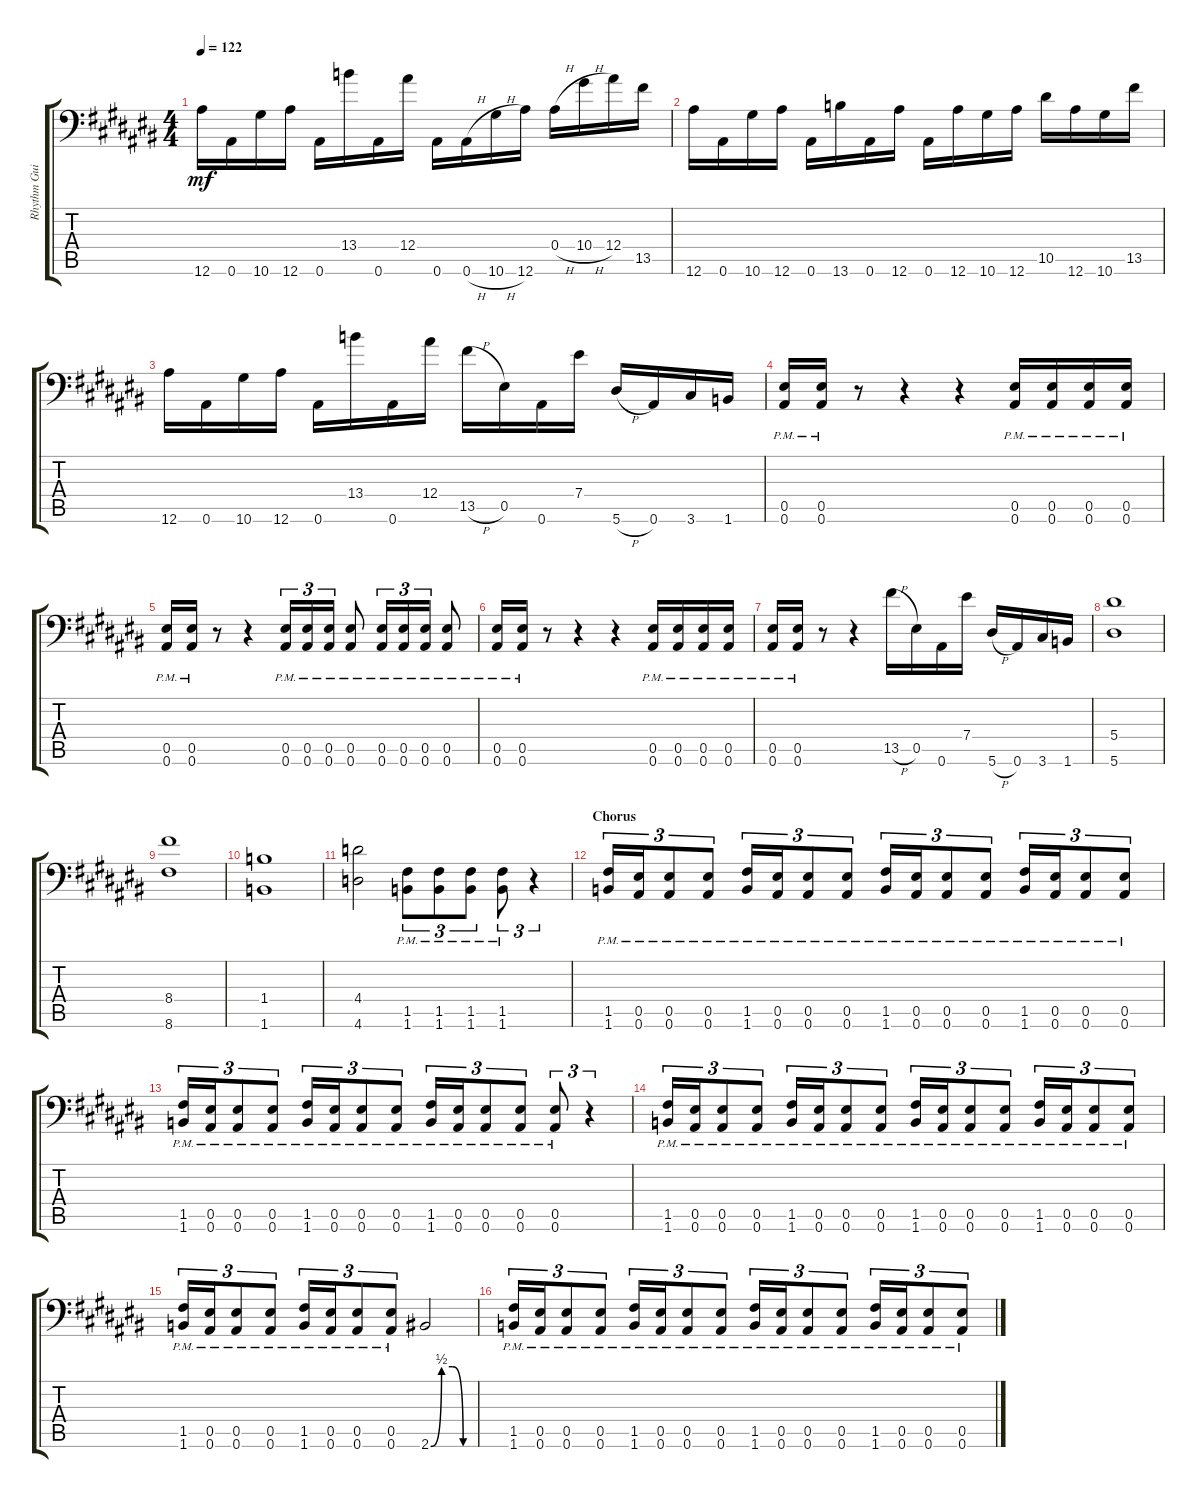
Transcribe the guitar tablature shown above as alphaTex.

\track ("Rhythm Guitar R" "Rhythm Gui") {instrument distortionguitar}
\staff {score tabs}
\tuning (C4 G3 Eb3 Bb2 F2 Bb1) {hide}
\ts (4 4)
\tempo 122
\clef f4
\ks a#minor
12.6.16{dy mf} 0.6.16 10.6.16 12.6.16 0.6.16 13.4.16 0.6.16 12.4.16 0.6.16 0.6{h}.16 10.6{h}.16 12.6.16 0.4{h}.16 10.4{h}.16 12.4.16 13.5.16 |
12.6.16 0.6.16 10.6.16 12.6.16 0.6.16 13.6.16 0.6.16 12.6.16 0.6.16 12.6.16 10.6.16 12.6.16 10.5.16 12.6.16 10.6.16 13.5.16 |
12.6.16 0.6.16 10.6.16 12.6.16 0.6.16 13.4.16 0.6.16 12.4.16 13.5{h}.16 0.5.16 0.6.16 7.4.16 5.6{h}.16 0.6.16 3.6.16 1.6.16 |
(0.5{pm} 0.6{pm}).16 (0.5{pm} 0.6{pm}).16 r.8 r.4 r.4 (0.5{pm} 0.6{pm}).16 (0.5{pm} 0.6{pm}).16 (0.5{pm} 0.6{pm}).16 (0.5{pm} 0.6{pm}).16 |
(0.5{pm} 0.6{pm}).16 (0.5{pm} 0.6{pm}).16 r.8 r.4 (0.5{pm} 0.6{pm}).16{tu (3 2)} (0.5{pm} 0.6{pm}).16{tu (3 2)} (0.5{pm} 0.6{pm}).16{tu (3 2)} (0.5{pm} 0.6{pm}).8 (0.5{pm} 0.6{pm}).16{tu (3 2)} (0.5{pm} 0.6{pm}).16{tu (3 2)} (0.5{pm} 0.6{pm}).16{tu (3 2)} (0.5{pm} 0.6{pm}).8 |
(0.5{pm} 0.6{pm}).16 (0.5{pm} 0.6{pm}).16 r.8 r.4 r.4 (0.5{pm} 0.6{pm}).16 (0.5{pm} 0.6{pm}).16 (0.5{pm} 0.6{pm}).16 (0.5{pm} 0.6{pm}).16 |
(0.5{pm} 0.6{pm}).16 (0.5{pm} 0.6{pm}).16 r.8 r.4 13.5{h}.16 0.5.16 0.6.16 7.4.16 5.6{h}.16 0.6.16 3.6.16 1.6.16 |
(5.4 5.6).1 |
(8.4 8.6).1 |
(1.4 1.6).1 |
(4.4 4.6).2 (1.5{pm} 1.6{pm}).8{tu (3 2)} (1.5{pm} 1.6{pm}).8{tu (3 2)} (1.5{pm} 1.6{pm}).8{tu (3 2)} (1.5{pm} 1.6{pm}).8{tu (3 2)} r.4{tu (3 2)} |
\section ("" "Chorus")
(1.5{pm} 1.6{pm}).16{tu (3 2)} (0.5{pm} 0.6{pm}).16{tu (3 2)} (0.5{pm} 0.6{pm}).8{tu (3 2)} (0.5{pm} 0.6{pm}).8{tu (3 2)} (1.5{pm} 1.6{pm}).16{tu (3 2)} (0.5{pm} 0.6{pm}).16{tu (3 2)} (0.5{pm} 0.6{pm}).8{tu (3 2)} (0.5{pm} 0.6{pm}).8{tu (3 2)} (1.5{pm} 1.6{pm}).16{tu (3 2)} (0.5{pm} 0.6{pm}).16{tu (3 2)} (0.5{pm} 0.6{pm}).8{tu (3 2)} (0.5{pm} 0.6{pm}).8{tu (3 2)} (1.5{pm} 1.6{pm}).16{tu (3 2)} (0.5{pm} 0.6{pm}).16{tu (3 2)} (0.5{pm} 0.6{pm}).8{tu (3 2)} (0.5{pm} 0.6{pm}).8{tu (3 2)} |
(1.5{pm} 1.6{pm}).16{tu (3 2)} (0.5{pm} 0.6{pm}).16{tu (3 2)} (0.5{pm} 0.6{pm}).8{tu (3 2)} (0.5{pm} 0.6{pm}).8{tu (3 2)} (1.5{pm} 1.6{pm}).16{tu (3 2)} (0.5{pm} 0.6{pm}).16{tu (3 2)} (0.5{pm} 0.6{pm}).8{tu (3 2)} (0.5{pm} 0.6{pm}).8{tu (3 2)} (1.5{pm} 1.6{pm}).16{tu (3 2)} (0.5{pm} 0.6{pm}).16{tu (3 2)} (0.5{pm} 0.6{pm}).8{tu (3 2)} (0.5{pm} 0.6{pm}).8{tu (3 2)} (0.5{pm} 0.6{pm}).8{tu (3 2)} r.4{tu (3 2)} |
(1.5{pm} 1.6{pm}).16{tu (3 2)} (0.5{pm} 0.6{pm}).16{tu (3 2)} (0.5{pm} 0.6{pm}).8{tu (3 2)} (0.5{pm} 0.6{pm}).8{tu (3 2)} (1.5{pm} 1.6{pm}).16{tu (3 2)} (0.5{pm} 0.6{pm}).16{tu (3 2)} (0.5{pm} 0.6{pm}).8{tu (3 2)} (0.5{pm} 0.6{pm}).8{tu (3 2)} (1.5{pm} 1.6{pm}).16{tu (3 2)} (0.5{pm} 0.6{pm}).16{tu (3 2)} (0.5{pm} 0.6{pm}).8{tu (3 2)} (0.5{pm} 0.6{pm}).8{tu (3 2)} (1.5{pm} 1.6{pm}).16{tu (3 2)} (0.5{pm} 0.6{pm}).16{tu (3 2)} (0.5{pm} 0.6{pm}).8{tu (3 2)} (0.5{pm} 0.6{pm}).8{tu (3 2)} |
(1.5{pm} 1.6{pm}).16{tu (3 2)} (0.5{pm} 0.6{pm}).16{tu (3 2)} (0.5{pm} 0.6{pm}).8{tu (3 2)} (0.5{pm} 0.6{pm}).8{tu (3 2)} (1.5{pm} 1.6{pm}).16{tu (3 2)} (0.5{pm} 0.6{pm}).16{tu (3 2)} (0.5{pm} 0.6{pm}).8{tu (3 2)} (0.5{pm} 0.6{pm}).8{tu (3 2)} 2.6{be (custom 0 0 15 2 30 2 45 0 60 0)}.2 |
(1.5{pm} 1.6{pm}).16{tu (3 2)} (0.5{pm} 0.6{pm}).16{tu (3 2)} (0.5{pm} 0.6{pm}).8{tu (3 2)} (0.5{pm} 0.6{pm}).8{tu (3 2)} (1.5{pm} 1.6{pm}).16{tu (3 2)} (0.5{pm} 0.6{pm}).16{tu (3 2)} (0.5{pm} 0.6{pm}).8{tu (3 2)} (0.5{pm} 0.6{pm}).8{tu (3 2)} (1.5{pm} 1.6{pm}).16{tu (3 2)} (0.5{pm} 0.6{pm}).16{tu (3 2)} (0.5{pm} 0.6{pm}).8{tu (3 2)} (0.5{pm} 0.6{pm}).8{tu (3 2)} (1.5{pm} 1.6{pm}).16{tu (3 2)} (0.5{pm} 0.6{pm}).16{tu (3 2)} (0.5{pm} 0.6{pm}).8{tu (3 2)} (0.5{pm} 0.6{pm}).8{tu (3 2)}
